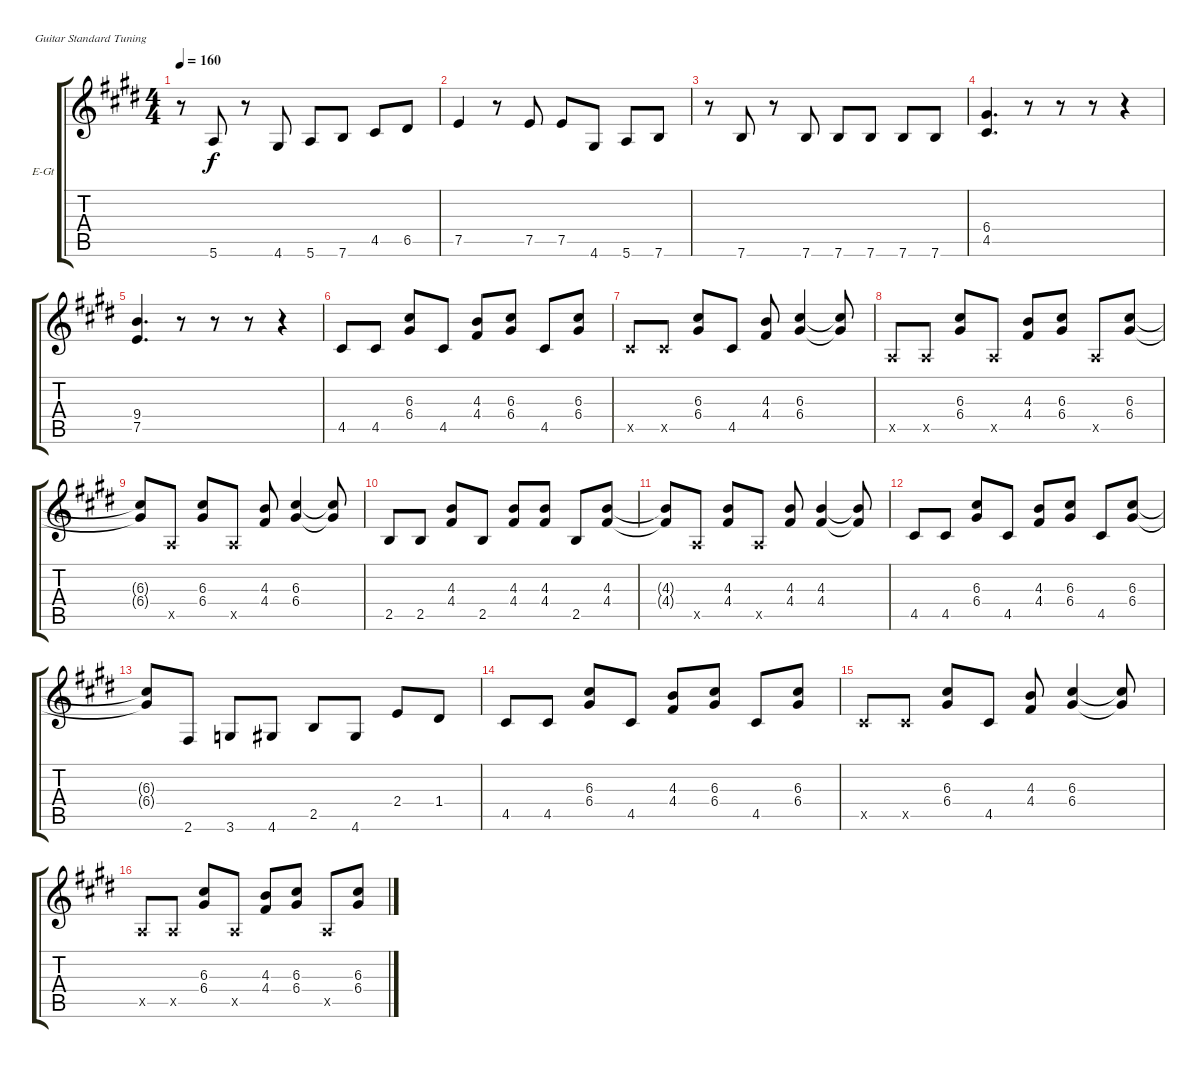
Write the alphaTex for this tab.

\bracketExtendMode groupsimilarinstruments
\firstSystemTrackNameOrientation horizontal
\otherSystemsTrackNameOrientation horizontal
\track ("Guitar 2" "E-Gt") {instrument distortionguitar}
\staff {score tabs}
\tuning (E4 B3 G3 D3 A2 E2)
\ts (4 4)
\tempo 160
\clef g2
\ks e
r.8{dy f} 5.6.8 r.8 4.6.8 5.6.8 7.6.8 4.5.8 6.5.8 |
7.5.4 r.8 7.5.8 7.5.8 4.6.8 5.6.8 7.6.8 |
r.8 7.6.8 r.8 7.6.8 7.6.8 7.6.8 7.6.8 7.6.8 |
(6.4 4.5).4{d} r.8 r.8 r.8 r.4 |
(9.4 7.5).4{d} r.8 r.8 r.8 r.4 |
4.5.8 4.5.8 (6.3 6.4).8 4.5.8 (4.3 4.4).8 (6.3 6.4).8 4.5.8 (6.3 6.4).8 |
4.5{x}.8 4.5{x}.8 (6.3 6.4).8 4.5.8 (4.3 4.4).8 (6.3 6.4).4 (6.3{t} 6.4{t}).8 |
0.5{x}.8 0.5{x}.8 (6.3 6.4).8 0.5{x}.8 (4.3 4.4).8 (6.3 6.4).8 0.5{x}.8 (6.3 6.4).8 |
(6.3{t} 6.4{t}).8 0.5{x}.8 (6.3 6.4).8 0.5{x}.8 (4.3 4.4).8 (6.3 6.4).4 (6.3{t} 6.4{t}).8 |
2.5.8 2.5.8 (4.3 4.4).8 2.5.8 (4.3 4.4).8 (4.3 4.4).8 2.5.8 (4.3 4.4).8 |
(4.3{t} 4.4{t}).8 0.5{x}.8 (4.3 4.4).8 0.5{x}.8 (4.3 4.4).8 (4.3 4.4).4 (4.3{t} 4.4{t}).8 |
4.5.8 4.5.8 (6.3 6.4).8 4.5.8 (4.3 4.4).8 (6.3 6.4).8 4.5.8 (6.3 6.4).8 |
(6.3{t} 6.4{t}).8 2.6.8 3.6.8 4.6.8 2.5.8 4.6.8 2.4.8 1.4.8 |
4.5.8 4.5.8 (6.3 6.4).8 4.5.8 (4.3 4.4).8 (6.3 6.4).8 4.5.8 (6.3 6.4).8 |
4.5{x}.8 4.5{x}.8 (6.3 6.4).8 4.5.8 (4.3 4.4).8 (6.3 6.4).4 (6.3{t} 6.4{t}).8 |
0.5{x}.8 0.5{x}.8 (6.3 6.4).8 0.5{x}.8 (4.3 4.4).8 (6.3 6.4).8 0.5{x}.8 (6.3 6.4).8
